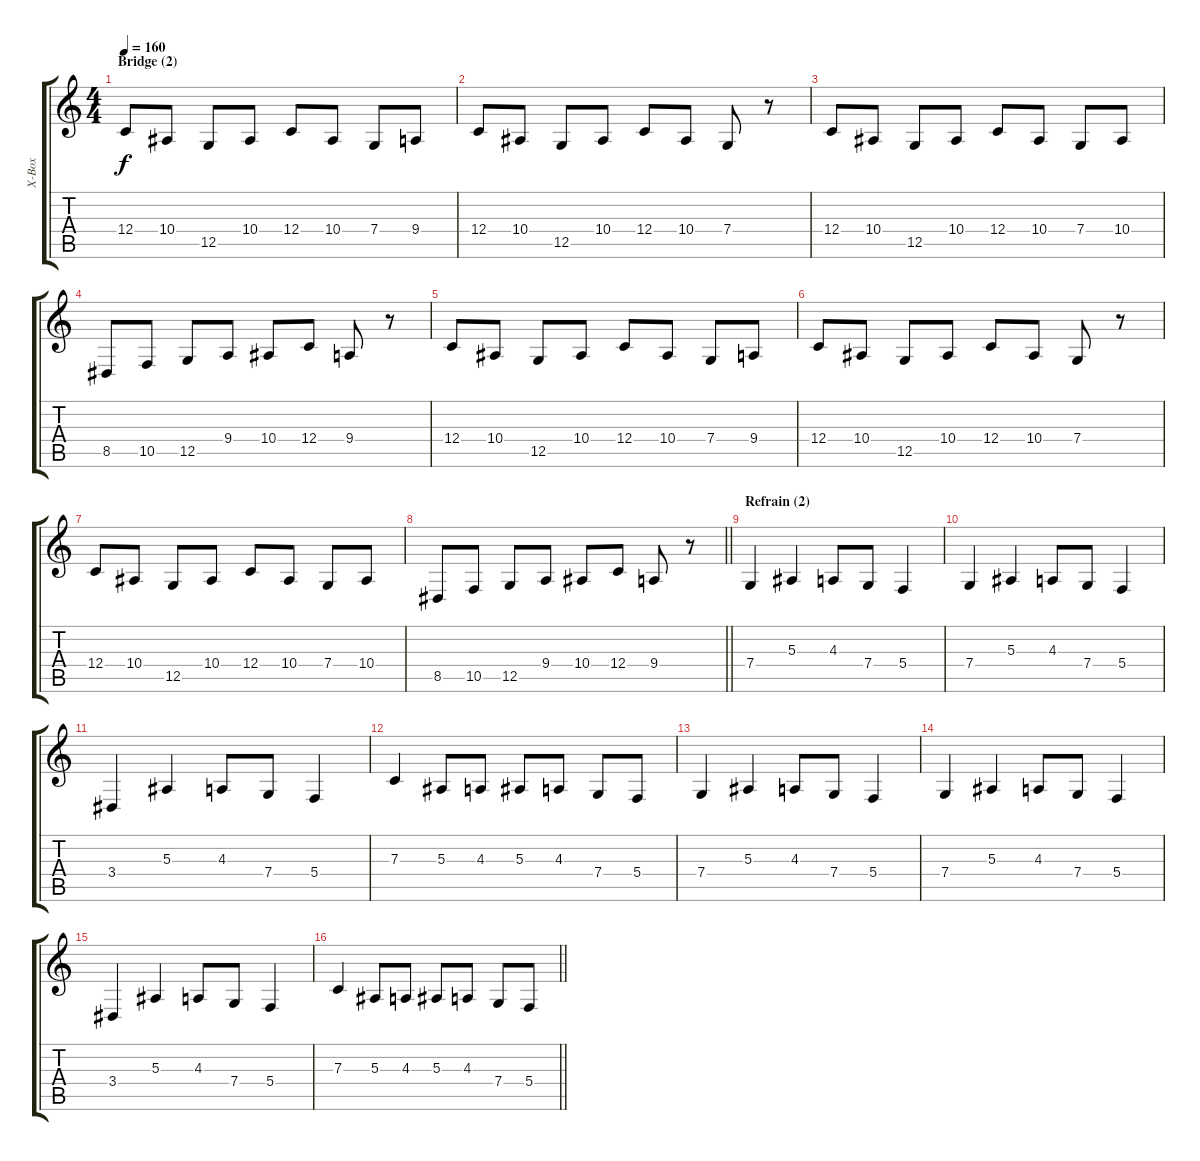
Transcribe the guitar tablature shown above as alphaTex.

\track ("X-Box" "X-Box") {instrument musicbox}
\staff {score tabs}
\tuning (D4 A3 F3 C3 G2 D2) {hide}
\ts (4 4)
\section ("" "Bridge (2)")
\tempo 160
\clef g2
\ks c
12.4.8{dy f} 10.4.8 12.5.8 10.4.8 12.4.8 10.4.8 7.4.8 9.4.8 |
12.4.8 10.4.8 12.5.8 10.4.8 12.4.8 10.4.8 7.4.8 r.8 |
12.4.8 10.4.8 12.5.8 10.4.8 12.4.8 10.4.8 7.4.8 10.4.8 |
8.5.8 10.5.8 12.5.8 9.4.8 10.4.8 12.4.8 9.4.8 r.8 |
12.4.8 10.4.8 12.5.8 10.4.8 12.4.8 10.4.8 7.4.8 9.4.8 |
12.4.8 10.4.8 12.5.8 10.4.8 12.4.8 10.4.8 7.4.8 r.8 |
12.4.8 10.4.8 12.5.8 10.4.8 12.4.8 10.4.8 7.4.8 10.4.8 |
\barLineRight lightlight
8.5.8 10.5.8 12.5.8 9.4.8 10.4.8 12.4.8 9.4.8 r.8 |
\section ("" "Refrain (2)")
7.4.4 5.3.4 4.3.8 7.4.8 5.4.4 |
7.4.4 5.3.4 4.3.8 7.4.8 5.4.4 |
3.4.4 5.3.4 4.3.8 7.4.8 5.4.4 |
7.3.4 5.3.8 4.3.8 5.3.8 4.3.8 7.4.8 5.4.8 |
7.4.4 5.3.4 4.3.8 7.4.8 5.4.4 |
7.4.4 5.3.4 4.3.8 7.4.8 5.4.4 |
3.4.4 5.3.4 4.3.8 7.4.8 5.4.4 |
\barLineRight lightlight
7.3.4 5.3.8 4.3.8 5.3.8 4.3.8 7.4.8 5.4.8
